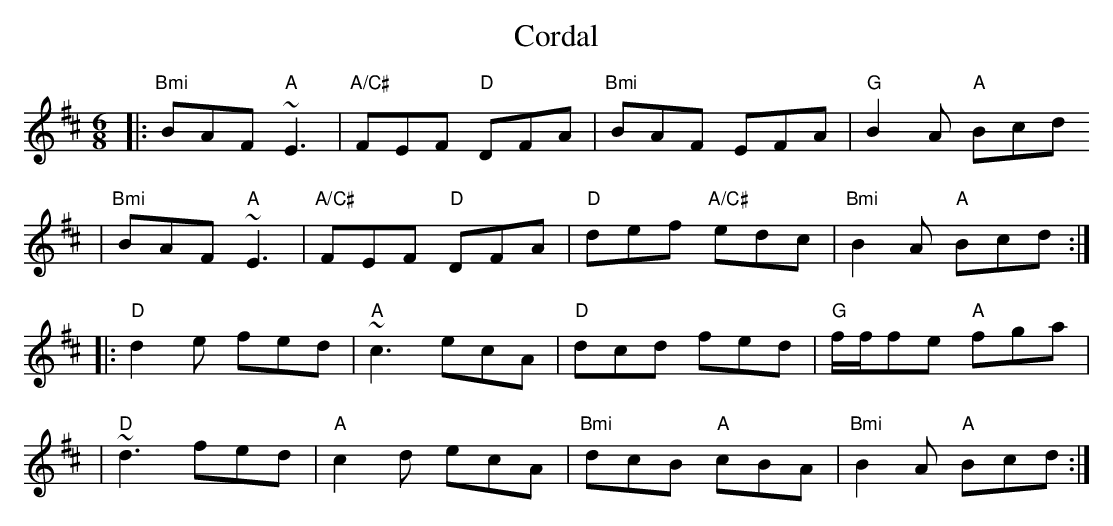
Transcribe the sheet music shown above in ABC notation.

X:1
T:Cordal
M:6/8
L:1/8
K:D
|:"Bmi"BAF "A" ~E3|"A/C#"FEF  "D"DFA|"Bmi"BAF EFA|"G"B2A  "A"Bcd
|"Bmi"BAF "A"~E3|"A/C#"FEF "D"DFA|"D"def "A/C#"edc|"Bmi"B2A "A"Bcd:|
|:"D"d2 e fed|"A"~c3 ecA|"D"dcd fed|"G"f/f/fe "A"fga|
|"D"~d3 fed|"A"c2 d ecA|"Bmi"dcB "A"cBA|"Bmi"B2A "A"Bcd:|
